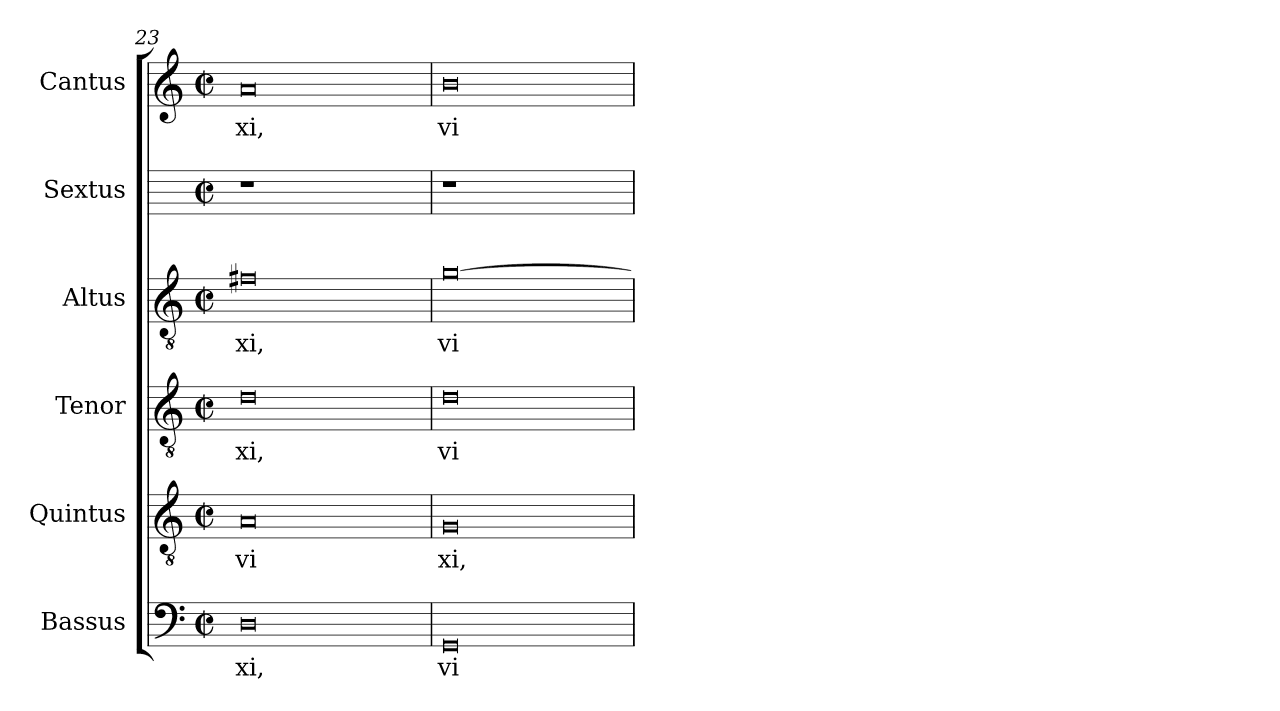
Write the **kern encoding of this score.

**kern	**text	**kern	**text	**kern	**text	**kern	**text	**kern	**kern	**text
*part6	*part6	*part5	*part5	*part4	*part4	*part3	*part3	*part2	*part1	*part1
*staff6	*staff6	*staff5	*staff5	*staff4	*staff4	*staff3	*staff3	*staff2	*staff1	*staff1
*I"Bassus	*	*I"Quintus	*	*I"Tenor	*	*I"Altus	*	*I"Sextus	*I"Cantus	*
*I'Bassus	*	*I'Quintus	*	*I'Tenor	*	*I'Altus	*	*	*I'Cantus	*
*clefF4	*	*clefGv2	*	*clefGv2	*	*clefGv2	*	*	*clefG2	*
*k[]	*	*k[]	*	*k[]	*	*k[]	*	*k[]	*k[]	*
*C:	*	*C:	*	*C:	*	*C:	*	*C:	*C:	*
*M2/2	*	*M2/2	*	*M2/2	*	*M2/2	*	*M2/2	*M2/2	*
*met(c|)	*	*met(c|)	*	*met(c|)	*	*met(c|)	*	*met(c|)	*met(c|)	*
=23	=23	=23	=23	=23	=23	=23	=23	=23	=23	=23
!	!LO:LY:b:cj	!	!LO:LY:b	!	!LO:LY:b	!	!LO:LY:b:cj	!	!	!LO:LY:b:cj
0D	xi,	0A	vi	0d	xi,	0f#X	xi,	1r	0a	xi,
.	.	.	.	.	.	.	.	1ryy	.	.
=24	=24	=24	=24	=24	=24	=24	=24	=24	=24	=24
!	!LO:LY:b:cj	!	!LO:LY:b	!	!LO:LY:b	!	!LO:LY:b:cj	!	!	!LO:LY:b:cj
0GG	vi	0G	xi,	0d	vi	[>0g	vi	1r	0b	vi
.	.	.	.	.	.	.	.	1ryy	.	.
=	=	=	=	=	=	=	=	=	=	=
*-	*-	*-	*-	*-	*-	*-	*-	*-	*-	*-
